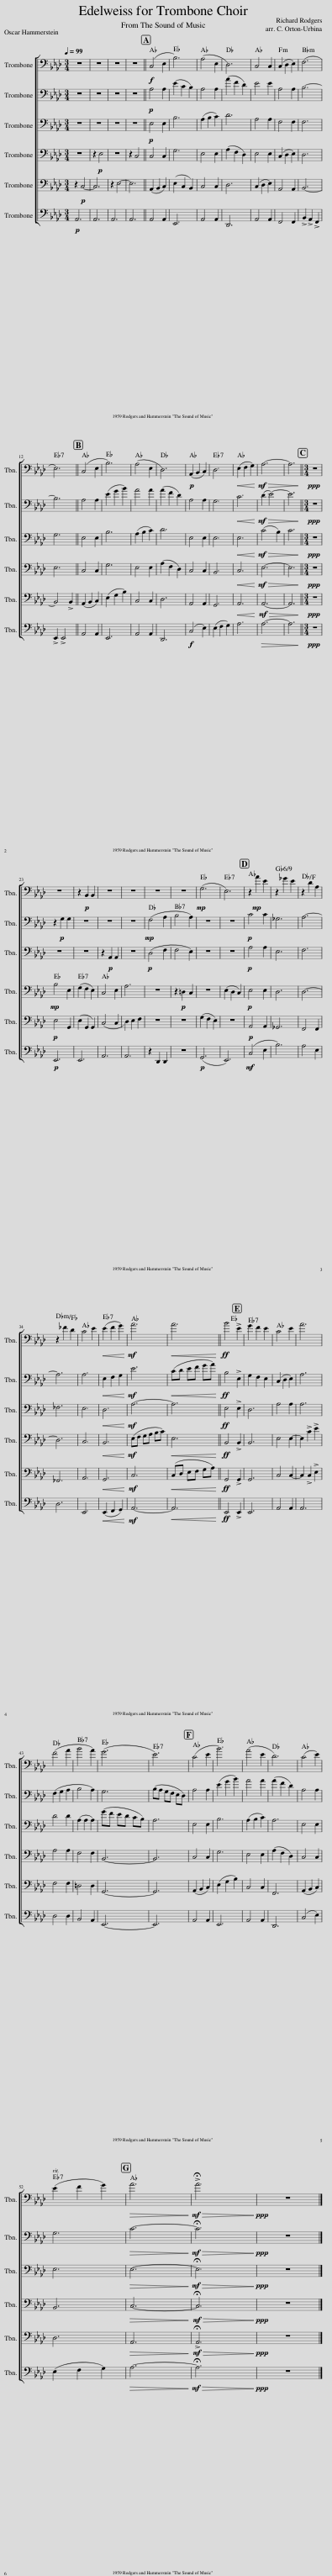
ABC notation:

X:1
%%score [ 1 2 3 4 5 6 ]
L:1/8
Q:1/4=99
M:3/4
I:linebreak $
K:Ab
V:1 bass
V:2 bass
V:3 bass
V:4 bass
V:5 bass
V:6 bass
V:1
 z6 | z6 | z6 | z6 ||!f! (C,4 E,2 | %5
 B,6) | (A,4 E,2 | D,6) | C,4 C,2 | (C,2 D,2 E,2) | %10
 (F,6 |$ E,6) || (C,4 E,2 | B,6) | (A,4 E,2 | %15
 D,6) |!p! (A,,2 B,,2 C,2) | D,6 |!<(! (E,2 F,2 G,2)!<)! |!mf!!>(! A,6- | %20
 A,6!>)! ||[M:3/4]!ppp! z6 |$ z6 | z2!p! B,,2 B,,2 | z6 | %25
 z6 | z6 | z6 |!mp! (G,6 | E,6) | %30
 z2!mp! A2 E2 | z2 _G2 E2 | z2 D2 A,2 |$ z2 _F2 D2 | C4 E2 | %35
!<(! (E2 F2 G2)!<)! |!mf! A6 |!<(! A6!<)! ||!ff! B4 !>!E2 | G2 F2 E2 | %40
 C4 E2 | A6 |$ (F4 A2 | B4 A2) | (G6 | %45
 E6) | (C4 E2 | B6) | (A4 E2 | D6) | %50
 (C4 E2) |$ (E2 F2 G2) |!>(! A6!>)! |!mf!!>(! !>!!fermata!A6!>)! |!ppp! z6 |] %55
V:2
 z6 | z6 | z6 | z6 ||!p! A,4 A,2 | %5
 (E2 C2 B,2) | A,4 A,2 | (A2 F2 D2) | E4 E2 | A,4 A,2 | %10
 B,6- |$ B,6 || A,4 A,2 | (E2 G2 B2) | A4 A2 | %15
 (A2 F2 D2) | A,4 A,2 | G,6 |!<(! C6!<)! |!mf!!>(! (D2 E4-) | %20
 E6!>)! ||[M:3/4]!ppp! z6 |$ z2!p! G,2 G,2 | z6 | z6 | %25
 z6 |!mp! (F,4 A,2 | B,4 A,2) | z6 | z6 | %30
!p! C4 C2 | _G,6 | A,6- |$ A,6 | A,6 | %35
!<(! E,2 F,2 G,2!<)! |!mf! E6 |!<(! (CD EF GA)!<)! ||!ff! B,4 !>!E,2 | G,2 F,2 E,2 | %40
 (C,2 D,2 E,2) | A,6 |$ (F,2 G,2 A,2 | B,4 A,2) | G,6 | %45
 (B,A, G,F, E,D,) | A,4 A,2 | (E2 G2 B2) | A4 A2 | (A2 F2 D2) | %50
 A,4 A,2 |$ G,6 |!>(! C6-!>)! |!mf!!>(! !fermata!C6!>)! |!ppp! z6 |] %55
V:3
 z6 | z6 | z6 | z6 ||!p! E,4 E,2 | %5
 B,6 | (A,2 B,2 C2) | D6 | A,4 A,2 | F,4 F,2 | %10
 F,6 |$ G,6 || E,4 E,2 | B,6 | (A,2 B,2 C2) | %15
 D6 | E,4 E,2 | E,6 |!<(! E,6!<)! |!mf!!>(! (C4 B,2) | %20
 C6!>)! ||[M:3/4]!ppp! z6 |$ z6 | z6 | z2!p! A,,2 A,,2 | %25
 z6 |!p! (D,4 F,2 | F,4 E,2) | z6 | z6 | %30
!p! A,4 A,2 | E,6 | F,6 |$ _F,6 | E,6 | %35
!<(! D,6!<)! |!mf! A,6- | A,6 ||!ff! E,4 !>!E,2 | D,6 | %40
 A,4 A,2 | A,6 |$ D4 D2 | (A,2 A,2 A,2) | (GF ED CB,) | %45
 A,6 | E,4 E,2 | B,6 | (A,2 B,2 C2) | A,6 | %50
 E,4 E,2 |$ E,6 |!>(! E,6-!>)! |!mf!!>(! !fermata!E,6!>)! |!ppp! z6 |] %55
V:4
 z6 | z2!p! E,4 | z6 | z2 C,4 || C,4 C,2 | %5
 G,6 | E,4 E,2 | (A,2 F,2 D,2) | E,4 E,2 | (C,2 D,2 E,2) | %10
 D,6 |$ E,6 || C,4 C,2 | G,6 | E,4 E,2 | %15
 (A,2 F,2 D,2) | C,4 C,2 | B,,6 |!<(! C,6!<)! |!mf!!>(! E,6- | %20
 E,6!>)! ||[M:3/4]!ppp! z6 |$!mp! B,4 E,2 | (G,2 F,2 E,2) | C,4 E,2 | %25
 A,6 | z6 | z2!p! =D,2 C,2 | z6 | (E,2 D,2 C,2) | %30
!p! E,4 E,2 | D,6 | D,6- |$ D,6 | C,6 | %35
!<(! B,,6!<)! |!mf! (E,F, G,A, B,C) |!<(! E,6!<)! ||!ff! B,,4 !>!B,,2 | B,,6 | %40
 E,4 E,2- | E,2 !>!C2 !>!E2 |$ A,4 A,2 | F,4 F,2 | B,,6- | %45
 B,,6 | C,4 C,2 | G,6 | E,4 E,2 | (A,2 F,2 D,2) | %50
 C,4 C,2 |$ B,,6 |!>(! C,6-!>)! |!mf!!>(! !fermata!C,6!>)! |!ppp! z6 |] %55
V:5
 z2!p! C,4- | C,6 | z2 E,4- | E,6 || (A,,2 B,,2 C,2) | %5
 (E,2 C,2 B,,2) | C,4 C,2 | D,6 | (C,2 D,2 E,2) | A,,4 A,,2 | %10
 B,,6- |$ B,,4 !>!B,,2 || (A,,2 B,,2 C,2) | (E,2 G,2 B,2) | C,4 C,2 | %15
 D,6 | A,,4 A,,2 | G,,6 |!<(! A,,6!<)! |!mf!!>(! A,,6- | %20
 A,,6!>)! ||[M:3/4]!ppp! z6 |$!p! E,4 G,,2 | (E,2 G,,2 G,,2) | (C,4 C,2 | %25
 D,2) E,2 F,2 | z6 | z6 | (G,2 F,2 E,2) | z6 | %30
!p! A,,4 A,,2 | _G,,6 | F,,4 F,,2 |$ _F,,6 | A,,6 | %35
!<(! G,,6!<)! |!mf! C,6 |!<(! (C,D, E,F, G,A,)!<)! ||!ff! G,,4 !>!G,,2 | G,,6 | %40
 C,4 C,2- | C,2 !>!C,2 !>!E,2 |$ F,4 F,2 | =D,4 D,2 | G,,6- | %45
 G,,6 | (A,,2 B,,2 C,2) | (E,2 G,2 B,2) | C,4 C,2 | F,,6 | %50
 (A,,2 B,,2 C,2) |$ D,6 |!>(! A,,6!>)! |!mf!!>(! !>!!fermata!A,,6!>)! |!ppp! z6 |] %55
V:6
!p! A,,6 | A,,6 | A,,6 | A,,6 || A,,4 A,,2 | %5
 E,,6 | A,,4 A,,2 | D,,6 | A,,4 A,,2 | F,,4 F,,2 | %10
 !>!B,,2 !>!A,,2 !>!F,,2 |$ !>!E,,2 !>!E,,4 || A,,4 A,,2 | E,,6 | A,,4 A,,2 | %15
 D,,6 |!f! (C,4 E,2) | (E,2 F,2 G,2) | A,6 |!>(! A,6- | %20
 A,6!>)! ||[M:3/4]!ppp! z6 |$!p! E,,6 | E,,6 | A,,6 | %25
 A,,6 | z2 D,,2 D,,2 | z6 |!p! (G,,6 | E,,6) | %30
!mf! (C,4 E,2 | B,6) | A,4 E,2 |$ D,6 | E,,6 | %35
!<(! (E,,2 F,,2 G,,2)!<)! |!mf! A,,6- |!<(! A,,6!<)! ||!ff! E,,4 !>!E,,2 | E,,6 | %40
 A,,4 A,,2 | A,,6 |$ D,4 D,2 | B,,4 A,,2 | E,,6- | %45
 E,,6 | A,,4 A,,2 | E,,6 | A,,4 A,,2 | D,,6 | %50
 (C,4 E,2) |$ (E,2 F,2 G,2) |!>(! A,6-!>)! |!mf!!>(! !fermata!A,6!>)! |!ppp! z6 |] %55
